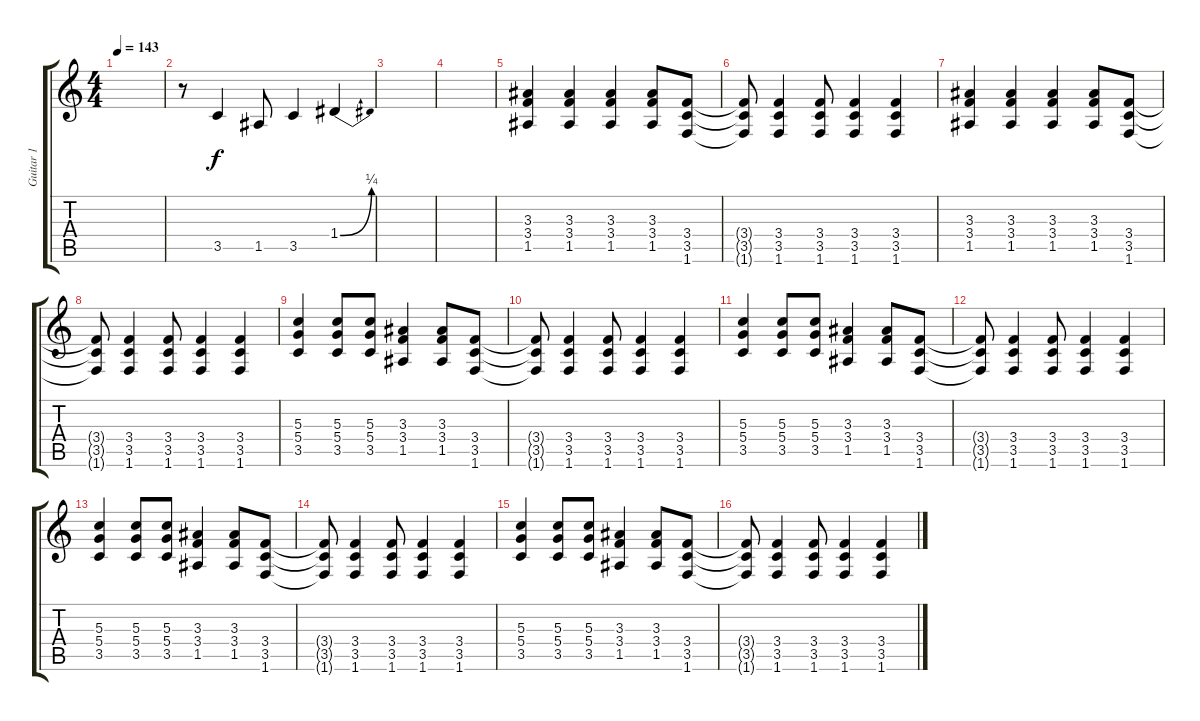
\track ("Guitar 1" "Guitar 1") {instrument distortionguitar}
\staff {score tabs}
\tuning (E4 B3 G3 D3 A2 E2) {hide}
\ts (4 4)
\tempo 143
\clef g2
\ks c
|
r.8 3.5.4 1.5.8 3.5.4 1.4{be (bend 0 0 60 1)}.4 |
|
|
(3.3 3.4 1.5).4 (3.3 3.4 1.5).4 (3.3 3.4 1.5).4 (3.3 3.4 1.5).8 (3.4 3.5 1.6).8 |
(3.4{t} 3.5{t} 1.6{t}).8 (3.4 3.5 1.6).4 (3.4 3.5 1.6).8 (3.4 3.5 1.6).4 (3.4 3.5 1.6).4 |
(3.3 3.4 1.5).4 (3.3 3.4 1.5).4 (3.3 3.4 1.5).4 (3.3 3.4 1.5).8 (3.4 3.5 1.6).8 |
(3.4{t} 3.5{t} 1.6{t}).8 (3.4 3.5 1.6).4 (3.4 3.5 1.6).8 (3.4 3.5 1.6).4 (3.4 3.5 1.6).4 |
(5.3 5.4 3.5).4 (5.3 5.4 3.5).8 (5.3 5.4 3.5).8 (3.3 3.4 1.5).4 (3.3 3.4 1.5).8 (3.4 3.5 1.6).8 |
(3.4{t} 3.5{t} 1.6{t}).8 (3.4 3.5 1.6).4 (3.4 3.5 1.6).8 (3.4 3.5 1.6).4 (3.4 3.5 1.6).4 |
(5.3 5.4 3.5).4 (5.3 5.4 3.5).8 (5.3 5.4 3.5).8 (3.3 3.4 1.5).4 (3.3 3.4 1.5).8 (3.4 3.5 1.6).8 |
(3.4{t} 3.5{t} 1.6{t}).8 (3.4 3.5 1.6).4 (3.4 3.5 1.6).8 (3.4 3.5 1.6).4 (3.4 3.5 1.6).4 |
(5.3 5.4 3.5).4 (5.3 5.4 3.5).8 (5.3 5.4 3.5).8 (3.3 3.4 1.5).4 (3.3 3.4 1.5).8 (3.4 3.5 1.6).8 |
(3.4{t} 3.5{t} 1.6{t}).8 (3.4 3.5 1.6).4 (3.4 3.5 1.6).8 (3.4 3.5 1.6).4 (3.4 3.5 1.6).4 |
(5.3 5.4 3.5).4 (5.3 5.4 3.5).8 (5.3 5.4 3.5).8 (3.3 3.4 1.5).4 (3.3 3.4 1.5).8 (3.4 3.5 1.6).8 |
(3.4{t} 3.5{t} 1.6{t}).8 (3.4 3.5 1.6).4 (3.4 3.5 1.6).8 (3.4 3.5 1.6).4 (3.4 3.5 1.6).4
